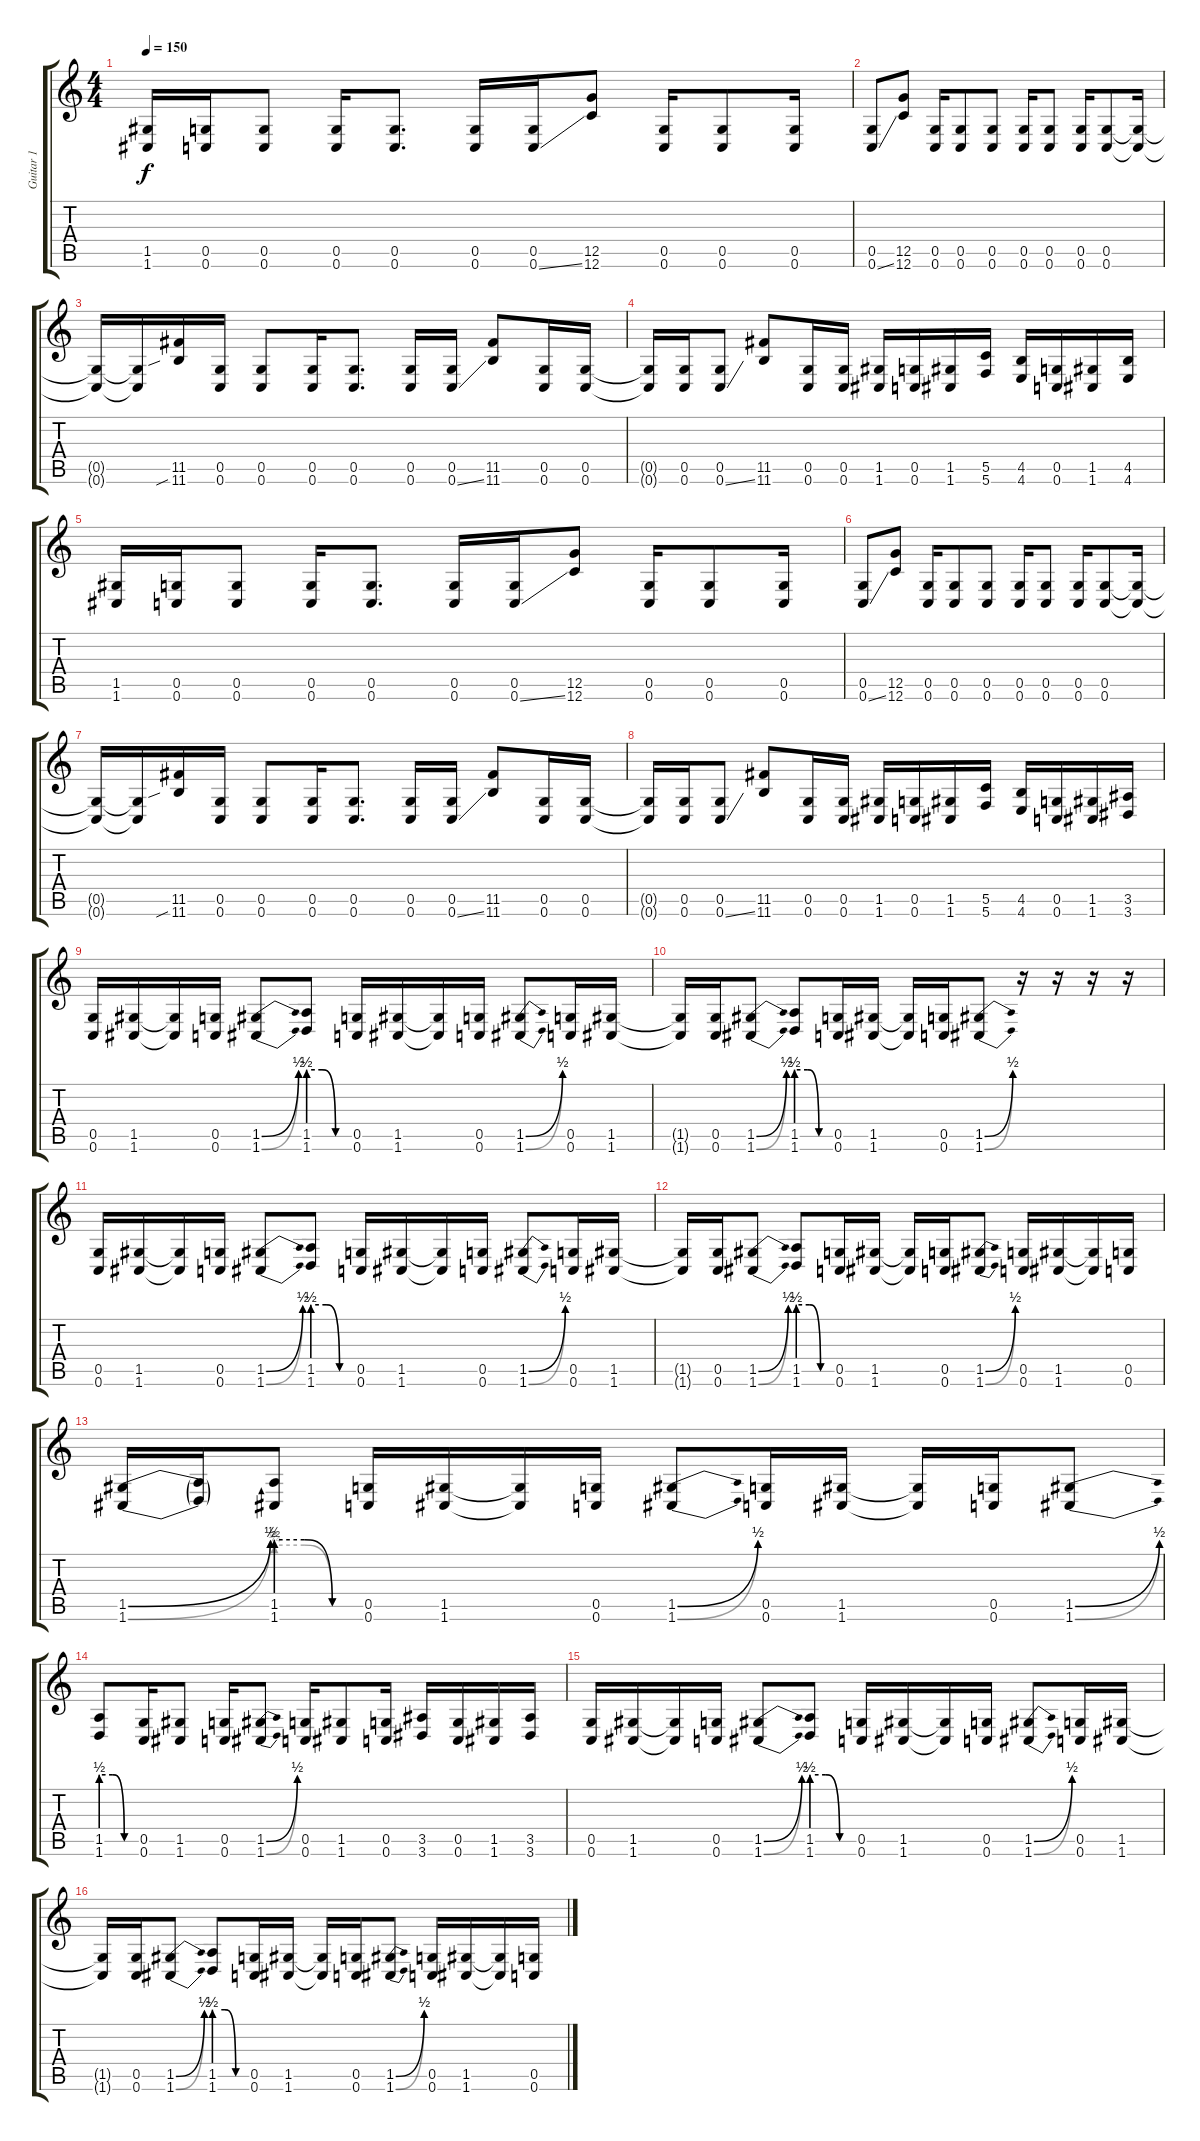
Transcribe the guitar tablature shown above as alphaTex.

\track ("Guitar 1" "Guitar 1") {instrument overdrivenguitar}
\staff {score tabs}
\tuning (D4 A3 F3 C3 G2 C2) {hide}
\ts (4 4)
\tempo 150
\clef g2
\ks c
(1.5 1.6).16{dy f instrument overdrivenguitar} (0.5 0.6).16 (0.5 0.6).8 (0.5 0.6).16 (0.5 0.6).8{d} (0.5 0.6).16 (0.5 0.6{ss}).16 (12.5 12.6).8 (0.5 0.6).16 (0.5 0.6).8 (0.5 0.6).16 |
(0.5 0.6{ss}).8 (12.5 12.6).8 (0.5 0.6).16 (0.5 0.6).8 (0.5 0.6).8 (0.5 0.6).16 (0.5 0.6).8 (0.5 0.6).16 (0.5 0.6).8 (0.5{t} 0.6{t}).16 |
(0.5{t} 0.6{t}).16 (0.5{t} 0.6{t}).16 (11.5 11.6{sib}).16 (0.5 0.6).16 (0.5 0.6).8 (0.5 0.6).16 (0.5 0.6).8{d} (0.5 0.6).16 (0.5 0.6{ss}).16 (11.5 11.6).8 (0.5 0.6).16 (0.5 0.6).16 |
(0.5{t} 0.6{t}).16 (0.5 0.6).16 (0.5 0.6{ss}).8 (11.5 11.6).8 (0.5 0.6).16 (0.5 0.6).16 (1.5 1.6).16 (0.5 0.6).16 (1.5 1.6).16 (5.5 5.6).16 (4.5 4.6).16 (0.5 0.6).16 (1.5 1.6).16 (4.5 4.6).16 |
(1.5 1.6).16 (0.5 0.6).16 (0.5 0.6).8 (0.5 0.6).16 (0.5 0.6).8{d} (0.5 0.6).16 (0.5 0.6{ss}).16 (12.5 12.6).8 (0.5 0.6).16 (0.5 0.6).8 (0.5 0.6).16 |
(0.5 0.6{ss}).8 (12.5 12.6).8 (0.5 0.6).16 (0.5 0.6).8 (0.5 0.6).8 (0.5 0.6).16 (0.5 0.6).8 (0.5 0.6).16 (0.5 0.6).8 (0.5{t} 0.6{t}).16 |
(0.5{t} 0.6{t}).16 (0.5{t} 0.6{t}).16 (11.5 11.6{sib}).16 (0.5 0.6).16 (0.5 0.6).8 (0.5 0.6).16 (0.5 0.6).8{d} (0.5 0.6).16 (0.5 0.6{ss}).16 (11.5 11.6).8 (0.5 0.6).16 (0.5 0.6).16 |
(0.5{t} 0.6{t}).16 (0.5 0.6).16 (0.5 0.6{ss}).8 (11.5 11.6).8 (0.5 0.6).16 (0.5 0.6).16 (1.5 1.6).16 (0.5 0.6).16 (1.5 1.6).16 (5.5 5.6).16 (4.5 4.6).16 (0.5 0.6).16 (1.5 1.6).16 (3.5 3.6).16 |
(0.5 0.6).16 (1.5 1.6).16 (1.5{t} 1.6{t}).16 (0.5 0.6).16 (1.5{be (bend 0 0 60 2)} 1.6{be (bend 0 0 60 2)}).8 (1.5{be (custom 0 2 20 2 40 0 60 0)} 1.6{be (custom 0 2 20 2 40 0 60 0)}).8 (0.5 0.6).16 (1.5 1.6).16 (1.5{t} 1.6{t}).16 (0.5 0.6).16 (1.5{be (bend 0 0 60 2)} 1.6{be (bend 0 0 60 2)}).8 (0.5 0.6).16 (1.5 1.6).16 |
(1.5{t} 1.6{t}).16 (0.5 0.6).16 (1.5{be (bend 0 0 60 2)} 1.6{be (bend 0 0 60 2)}).8 (1.5{be (custom 0 2 20 2 40 0 60 0)} 1.6{be (custom 0 2 20 2 40 0 60 0)}).8 (0.5 0.6).16 (1.5 1.6).16 (1.5{t} 1.6{t}).16 (0.5 0.6).16 (1.5{be (bend 0 0 60 2)} 1.6{be (bend 0 0 60 2)}).8 r.16 r.16 r.16 r.16 |
(0.5 0.6).16 (1.5 1.6).16 (1.5{t} 1.6{t}).16 (0.5 0.6).16 (1.5{be (bend 0 0 60 2)} 1.6{be (bend 0 0 60 2)}).8 (1.5{be (custom 0 2 20 2 40 0 60 0)} 1.6{be (custom 0 2 20 2 40 0 60 0)}).8 (0.5 0.6).16 (1.5 1.6).16 (1.5{t} 1.6{t}).16 (0.5 0.6).16 (1.5{be (bend 0 0 60 2)} 1.6{be (bend 0 0 60 2)}).8 (0.5 0.6).16 (1.5 1.6).16 |
(1.5{t} 1.6{t}).16 (0.5 0.6).16 (1.5{be (bend 0 0 60 2)} 1.6{be (bend 0 0 60 2)}).8 (1.5{be (custom 0 2 20 2 40 0 60 0)} 1.6{be (custom 0 2 20 2 40 0 60 0)}).8 (0.5 0.6).16 (1.5 1.6).16 (1.5{t} 1.6{t}).16 (0.5 0.6).16 (1.5{be (bend 0 0 60 2)} 1.6{be (bend 0 0 60 2)}).8 (0.5 0.6).16 (1.5 1.6).16 (1.5{t} 1.6{t}).16 (0.5 0.6).16 |
(1.5{be (bend 0 0 60 2)} 1.6{be (bend 0 0 60 2)}).16 (1.5{t} 1.6{t}).16 (1.5{be (custom 0 2 20 2 40 0 60 0)} 1.6{be (custom 0 1 20 1 40 0 60 0)}).8 (0.5 0.6).16 (1.5 1.6).16 (1.5{t} 1.6{t}).16 (0.5 0.6).16 (1.5{be (bend 0 0 60 2)} 1.6{be (bend 0 0 60 2)}).8 (0.5 0.6).16 (1.5 1.6).16 (1.5{t} 1.6{t}).16 (0.5 0.6).16 (1.5{be (bend 0 0 60 2)} 1.6{be (bend 0 0 60 2)}).8 |
(1.5{be (custom 0 2 20 2 40 0 60 0)} 1.6{be (custom 0 2 20 2 40 0 60 0)}).8 (0.5 0.6).16 (1.5 1.6).8 (0.5 0.6).16 (1.5{be (bend 0 0 60 2)} 1.6{be (bend 0 0 60 2)}).8 (0.5 0.6).16 (1.5 1.6).8 (0.5 0.6).16 (3.5 3.6).16 (0.5 0.6).16 (1.5 1.6).16 (3.5 3.6).16 |
(0.5 0.6).16 (1.5 1.6).16 (1.5{t} 1.6{t}).16 (0.5 0.6).16 (1.5{be (bend 0 0 60 2)} 1.6{be (bend 0 0 60 2)}).8 (1.5{be (custom 0 2 20 2 40 0 60 0)} 1.6{be (custom 0 2 20 2 40 0 60 0)}).8 (0.5 0.6).16 (1.5 1.6).16 (1.5{t} 1.6{t}).16 (0.5 0.6).16 (1.5{be (bend 0 0 60 2)} 1.6{be (bend 0 0 60 2)}).8 (0.5 0.6).16 (1.5 1.6).16 |
(1.5{t} 1.6{t}).16 (0.5 0.6).16 (1.5{be (bend 0 0 60 2)} 1.6{be (bend 0 0 60 2)}).8 (1.5{be (custom 0 2 20 2 40 0 60 0)} 1.6{be (custom 0 2 20 2 40 0 60 0)}).8 (0.5 0.6).16 (1.5 1.6).16 (1.5{t} 1.6{t}).16 (0.5 0.6).16 (1.5{be (bend 0 0 60 2)} 1.6{be (bend 0 0 60 2)}).8 (0.5 0.6).16 (1.5 1.6).16 (1.5{t} 1.6{t}).16 (0.5 0.6).16
